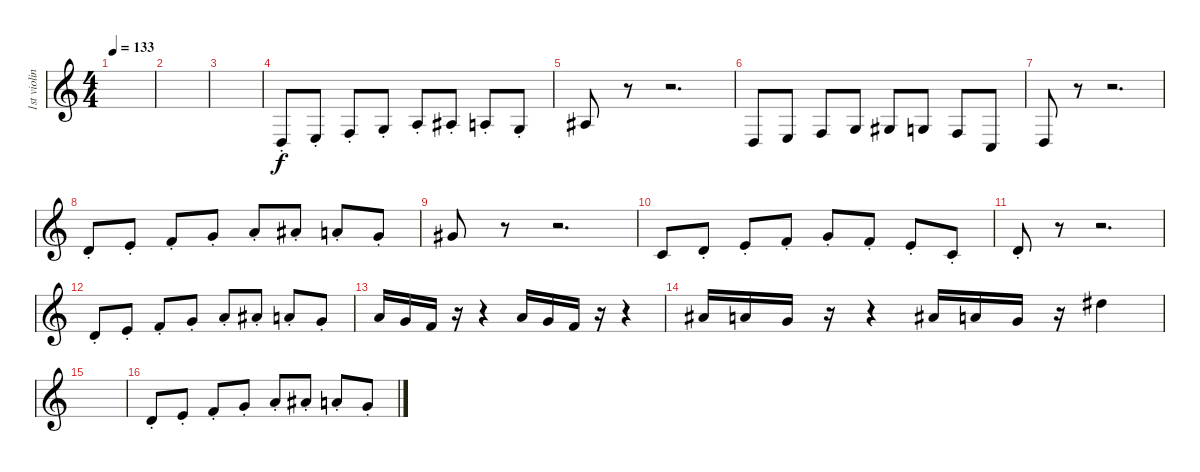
\track ("1st violins" "1st violin") {instrument stringensemble1}
\staff {score}
\tuning (E4 B3 G3 D3 A2 E2) {hide}
\ts (4 4)
\tempo 133
\clef g2
\ks c
|
|
|
0.4{st}.8{volume 10} 2.4{st}.8 3.4{st}.8 0.3{st}.8 2.3{st}.8 3.3{st}.8 2.3{st}.8 0.3{st}.8 |
3.3.8 r.8 r.2{d} |
0.4.8 2.4.8 3.4.8 0.3.8 1.3.8 0.3.8 3.4.8 3.5.8 |
0.4.8{volume 13} r.8 r.2{d} |
3.2{st}.8 0.1{st}.8 1.1{st}.8 3.1{st}.8 5.1{st}.8 6.1{st}.8 5.1{st}.8 3.1{st}.8 |
4.1.8 r.8 r.2{d} |
1.2.8 3.2{st}.8 0.1{st}.8 1.1{st}.8 3.1{st}.8 1.1{st}.8 0.1{st}.8 1.2{st}.8 |
3.2{st}.8 r.8 r.2{d} |
3.2{st}.8 0.1{st}.8 1.1{st}.8 3.1{st}.8 5.1{st}.8 6.1{st}.8 5.1{st}.8 3.1{st}.8 |
5.1.16 3.1.16 1.1.16 r.16 r.4 5.1.16 3.1.16 1.1.16 r.16 r.4 |
6.1.16 5.1.16 3.1.16 r.16 r.4 6.1.16 5.1.16 3.1.16 r.16 11.1.4 |
|
3.2{st}.8 0.1{st}.8 1.1{st}.8 3.1{st}.8 5.1{st}.8 6.1{st}.8 5.1{st}.8 3.1{st}.8
